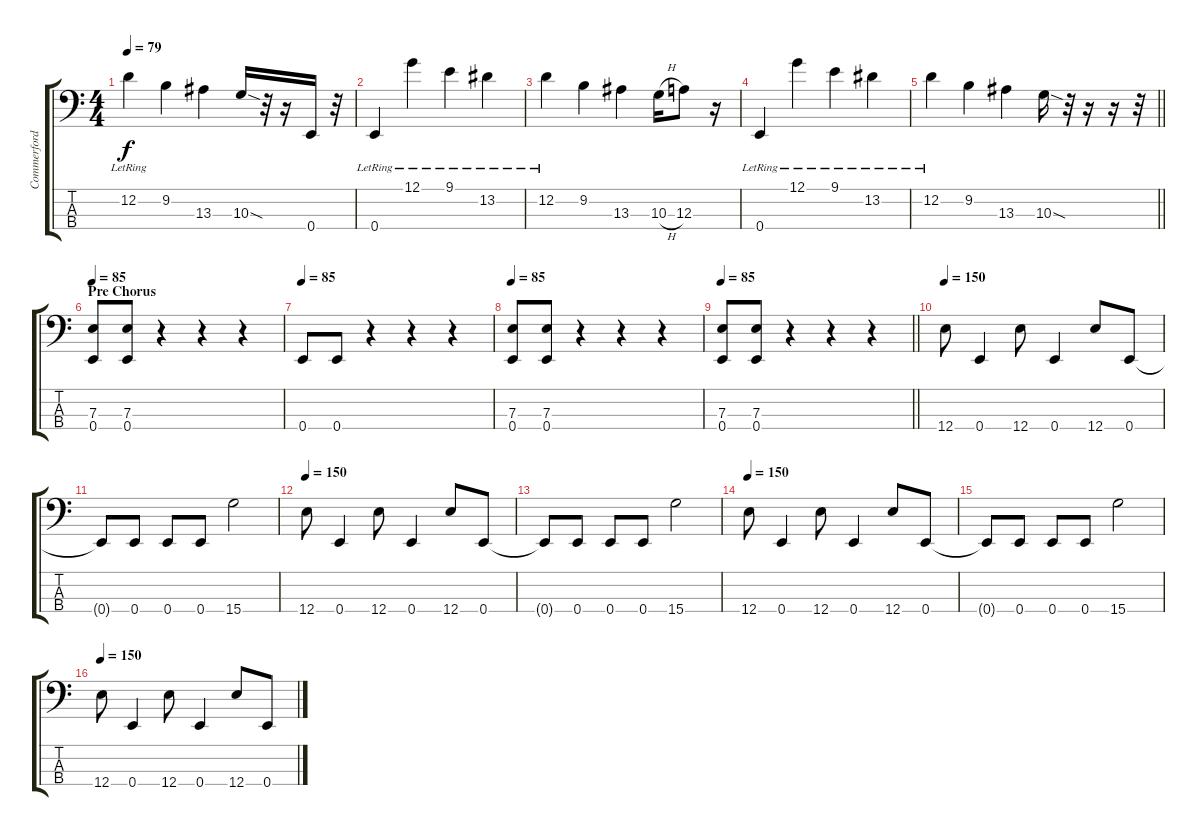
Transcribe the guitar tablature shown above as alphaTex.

\track ("Commerford [ Bass ]" "Commerford") {instrument electricbassfinger}
\staff {score tabs}
\tuning (G2 D2 A1 E1) {hide}
\ts (4 4)
\tempo 79
\clef f4
\ks c
12.2{lr}.4{dy f} 9.2.4 13.3.4 10.3{sod}.16 r.32 r.16 0.4.16 r.32 |
0.4{lr}.4 12.1{lr}.4 9.1{lr}.4 13.2{lr}.4 |
12.2{lr}.4 9.2.4 13.3.4 10.3{h}.16 12.3.8 r.16 |
0.4{lr}.4 12.1{lr}.4 9.1{lr}.4 13.2{lr}.4 |
\barLineRight lightlight
12.2{lr}.4 9.2.4 13.3.4 10.3{sod}.16 r.32 r.16 r.16 r.32 |
\section ("" "Pre Chorus")
\tempo 85
(7.3 0.4).8 (7.3 0.4).8 r.4 r.4 r.4 |
\tempo 85
0.4.8 0.4.8 r.4 r.4 r.4 |
\tempo 85
(7.3 0.4).8 (7.3 0.4).8 r.4 r.4 r.4 |
\tempo 85
\barLineRight lightlight
(7.3 0.4).8 (7.3 0.4).8 r.4 r.4 r.4 |
\section ("" "")
\tempo 150
12.4.8 0.4.4 12.4.8 0.4.4 12.4.8 0.4.8 |
0.4{t}.8 0.4.8 0.4.8 0.4.8 15.4.2 |
\tempo 150
12.4.8 0.4.4 12.4.8 0.4.4 12.4.8 0.4.8 |
0.4{t}.8 0.4.8 0.4.8 0.4.8 15.4.2 |
\tempo 150
12.4.8 0.4.4 12.4.8 0.4.4 12.4.8 0.4.8 |
0.4{t}.8 0.4.8 0.4.8 0.4.8 15.4.2 |
\tempo 150
12.4.8 0.4.4 12.4.8 0.4.4 12.4.8 0.4.8
